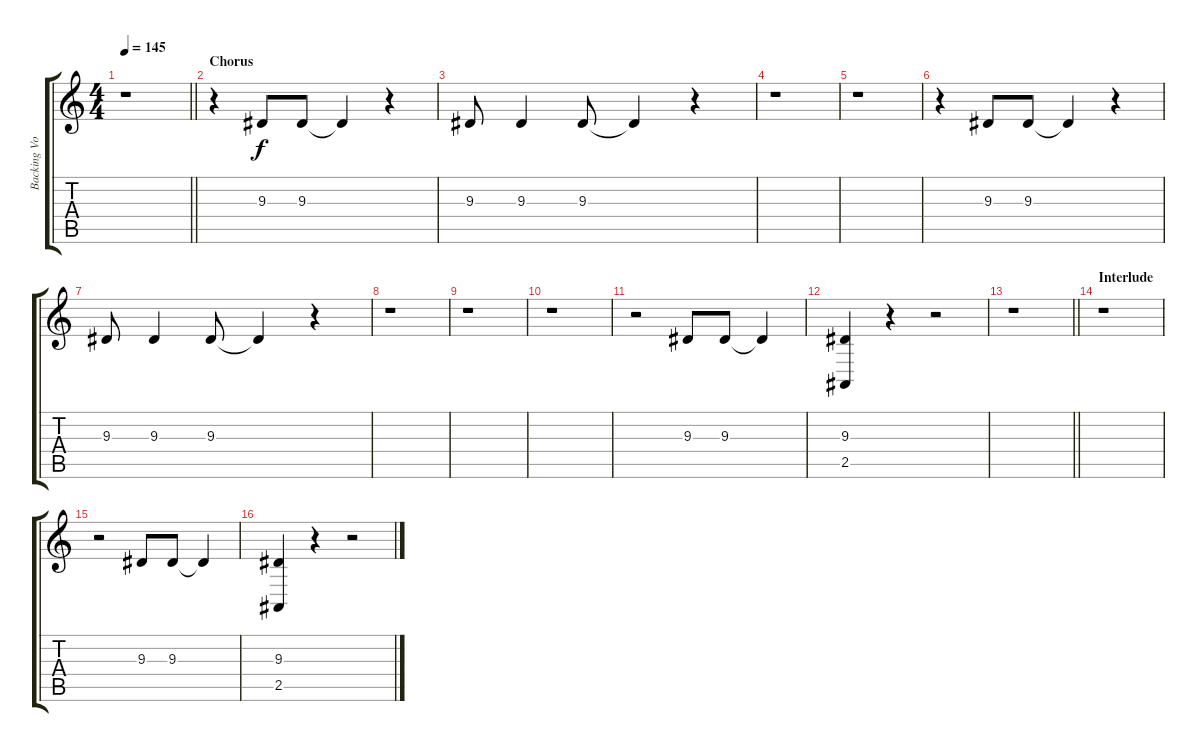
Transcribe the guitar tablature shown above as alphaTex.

\track ("Backing Vocals (Duff, Izzy)" "Backing Vo") {instrument lead2sawtooth}
\staff {score tabs}
\tuning (Eb4 Bb3 Gb3 Db3 Ab2 Eb2) {hide}
\ts (4 4)
\tempo 145
\clef g2
\barLineRight lightlight
\ks c
r.1{dy f} |
\section ("" "Chorus")
r.4 9.3.8 9.3.8 9.3{t}.4 r.4 |
9.3.8 9.3.4 9.3.8 9.3{t}.4 r.4 |
r.1 |
r.1 |
r.4 9.3.8 9.3.8 9.3{t}.4 r.4 |
9.3.8 9.3.4 9.3.8 9.3{t}.4 r.4 |
r.1 |
r.1 |
r.1 |
r.2 9.3.8 9.3.8 9.3{t}.4 |
(9.3 2.5).4 r.4 r.2 |
\barLineRight lightlight
r.1 |
\section ("" "Interlude")
r.1 |
r.2 9.3.8 9.3.8 9.3{t}.4 |
(9.3 2.5).4 r.4 r.2
